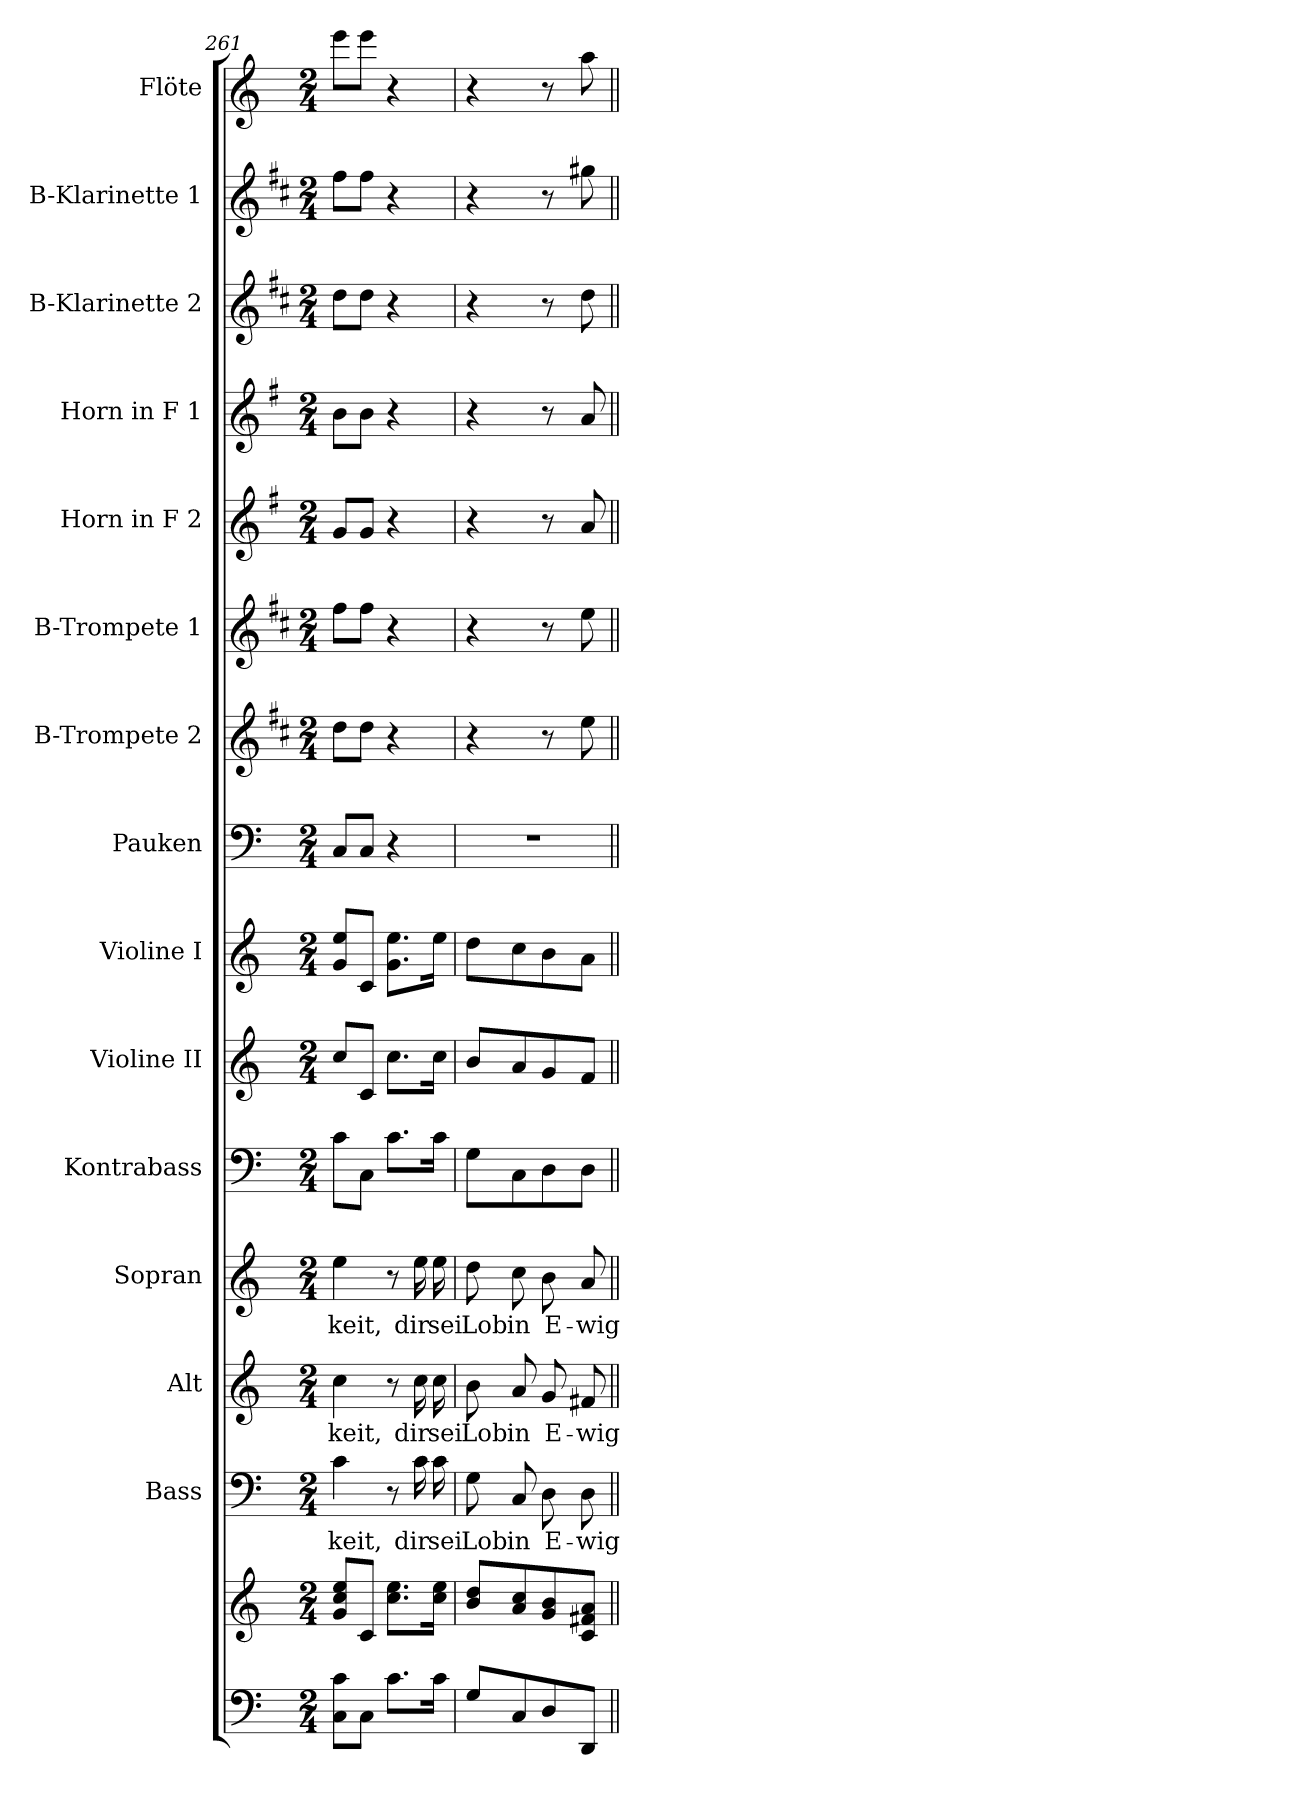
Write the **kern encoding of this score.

**kern	**kern	**kern	**text	**kern	**text	**kern	**text	**kern	**kern	**kern	**kern	**kern	**kern	**kern	**kern	**kern	**kern	**kern
*part15	*part15	*part14	*part14	*part13	*part13	*part12	*part12	*part11	*part10	*part9	*part8	*part7	*part6	*part5	*part4	*part3	*part2	*part1
*staff16	*staff15	*staff14	*staff14	*staff13	*staff13	*staff12	*staff12	*staff11	*staff10	*staff9	*staff8	*staff7	*staff6	*staff5	*staff4	*staff3	*staff2	*staff1
*	*	*I"Bass	*	*I"Alt	*	*I"Sopran	*	*I"Kontrabass	*I"Violine II	*I"Violine I	*I"Pauken	*I"B-Trompete 2	*I"B-Trompete 1	*I"Horn in F 2	*I"Horn in F 1	*I"B-Klarinette 2	*I"B-Klarinette 1	*I"Flöte
*	*	*I'B.	*	*I'A.	*	*I'S.	*	*I'Kb.	*I'Vl. II	*I'Vl. I	*I'Pk.	*I'B Trp. 2	*I'B Trp. 1	*	*	*I'B Kl. 2	*I'B Kl. 1	*I'Fl.
*clefF4	*clefG2	*clefF4	*	*clefG2	*	*clefG2	*	*clefF4	*clefG2	*clefG2	*clefF4	*clefG2	*clefG2	*clefG2	*clefG2	*clefG2	*clefG2	*clefG2
*	*	*	*	*	*	*	*	*ITrd7c12	*	*	*	*ITrd1c2	*ITrd1c2	*ITrd4c7	*ITrd4c7	*ITrd1c2	*ITrd1c2	*
*k[]	*k[]	*k[]	*	*k[]	*	*k[]	*	*k[]	*k[]	*k[]	*k[]	*k[]	*k[]	*k[]	*k[]	*k[]	*k[]	*k[]
*C:	*C:	*C:	*	*C:	*	*C:	*	*C:	*C:	*C:	*C:	*C:	*C:	*C:	*C:	*C:	*C:	*C:
*M2/4	*M2/4	*M2/4	*	*M2/4	*	*M2/4	*	*M2/4	*M2/4	*M2/4	*M2/4	*M2/4	*M2/4	*M2/4	*M2/4	*M2/4	*M2/4	*M2/4
=261	=261	=261	=261	=261	=261	=261	=261	=261	=261	=261	=261	=261	=261	=261	=261	=261	=261	=261
!	!	!	!LO:LY:b	!	!LO:LY:b	!	!LO:LY:b	!	!	!	!	!	!	!	!	!	!	!
8C\ 8c\L	8g/ 8cc/ 8ee/L	4c\	-keit,	4cc\	-keit,	4ee\	-keit,	8C\L	8cc/L	8g/ 8ee/L	8C/L	8cc\L	8ee\L	8c/L	8e\L	8cc\L	8ee\L	8eee\L
8C\J	8c/J	.	.	.	.	.	.	8CC\J	8c/J	8c/J	8C/J	8cc\J	8ee\J	8c/J	8e\J	8cc\J	8ee\J	8eee\J
8.c\L	8.cc\ 8.ee\L	8r	.	8r	.	8r	.	8.C\L	8.cc\L	8.g\ 8.ee\L	4r	4r	4r	4r	4r	4r	4r	4r
!	!	!	!LO:LY:b	!	!LO:LY:b	!	!LO:LY:b	!	!	!	!	!	!	!	!	!	!	!
.	.	16c\	dir	16cc\	dir	16ee\	dir	.	.	.	.	.	.	.	.	.	.	.
!	!	!	!LO:LY:b	!	!LO:LY:b	!	!LO:LY:b	!	!	!	!	!	!	!	!	!	!	!
16c\Jk	16cc\ 16ee\Jk	16c\	sei	16cc\	sei	16ee\	sei	16C\Jk	16cc\Jk	16ee\Jk	.	.	.	.	.	.	.	.
=262	=262	=262	=262	=262	=262	=262	=262	=262	=262	=262	=262	=262	=262	=262	=262	=262	=262	=262
!	!	!	!LO:LY:b	!	!LO:LY:b	!	!LO:LY:b	!	!	!	!	!	!	!	!	!	!	!
8G/L	8b/ 8dd/L	8G\	Lob	8b\	Lob	8dd\	Lob	8GG\L	8b/L	8dd\L	2r	4r	4r	4r	4r	4r	4r	4r
!	!	!	!LO:LY:b	!	!LO:LY:b	!	!LO:LY:b	!	!	!	!	!	!	!	!	!	!	!
8C/	8a/ 8cc/	8C/	in	8a/	in	8cc\	in	8CC\	8a/	8cc\	.	.	.	.	.	.	.	.
!	!	!	!LO:LY:b	!	!LO:LY:b	!	!LO:LY:b	!	!	!	!	!	!	!	!	!	!	!
8D/	8g/ 8b/	8D\	E-	8g/	E-	8b\	E-	8DD\	8g/	8b\	.	8r	8r	8r	8r	8r	8r	8r
!	!	!	!LO:LY:b	!	!LO:LY:b	!	!LO:LY:b	!	!	!	!	!	!	!	!	!	!	!
8DD/J	8c/ 8f#X/ 8a/J	8D\	-wig-	8f#X/	-wig-	8a/	-wig-	8DD\J	8f/J	8a\J	.	8dd\	8dd\	8d/	8d/	8cc\	8ff#X\	8aa\
=||	=||	=||	=||	=||	=||	=||	=||	=||	=||	=||	=||	=||	=||	=||	=||	=||	=||	=||
*-	*-	*-	*-	*-	*-	*-	*-	*-	*-	*-	*-	*-	*-	*-	*-	*-	*-	*-
